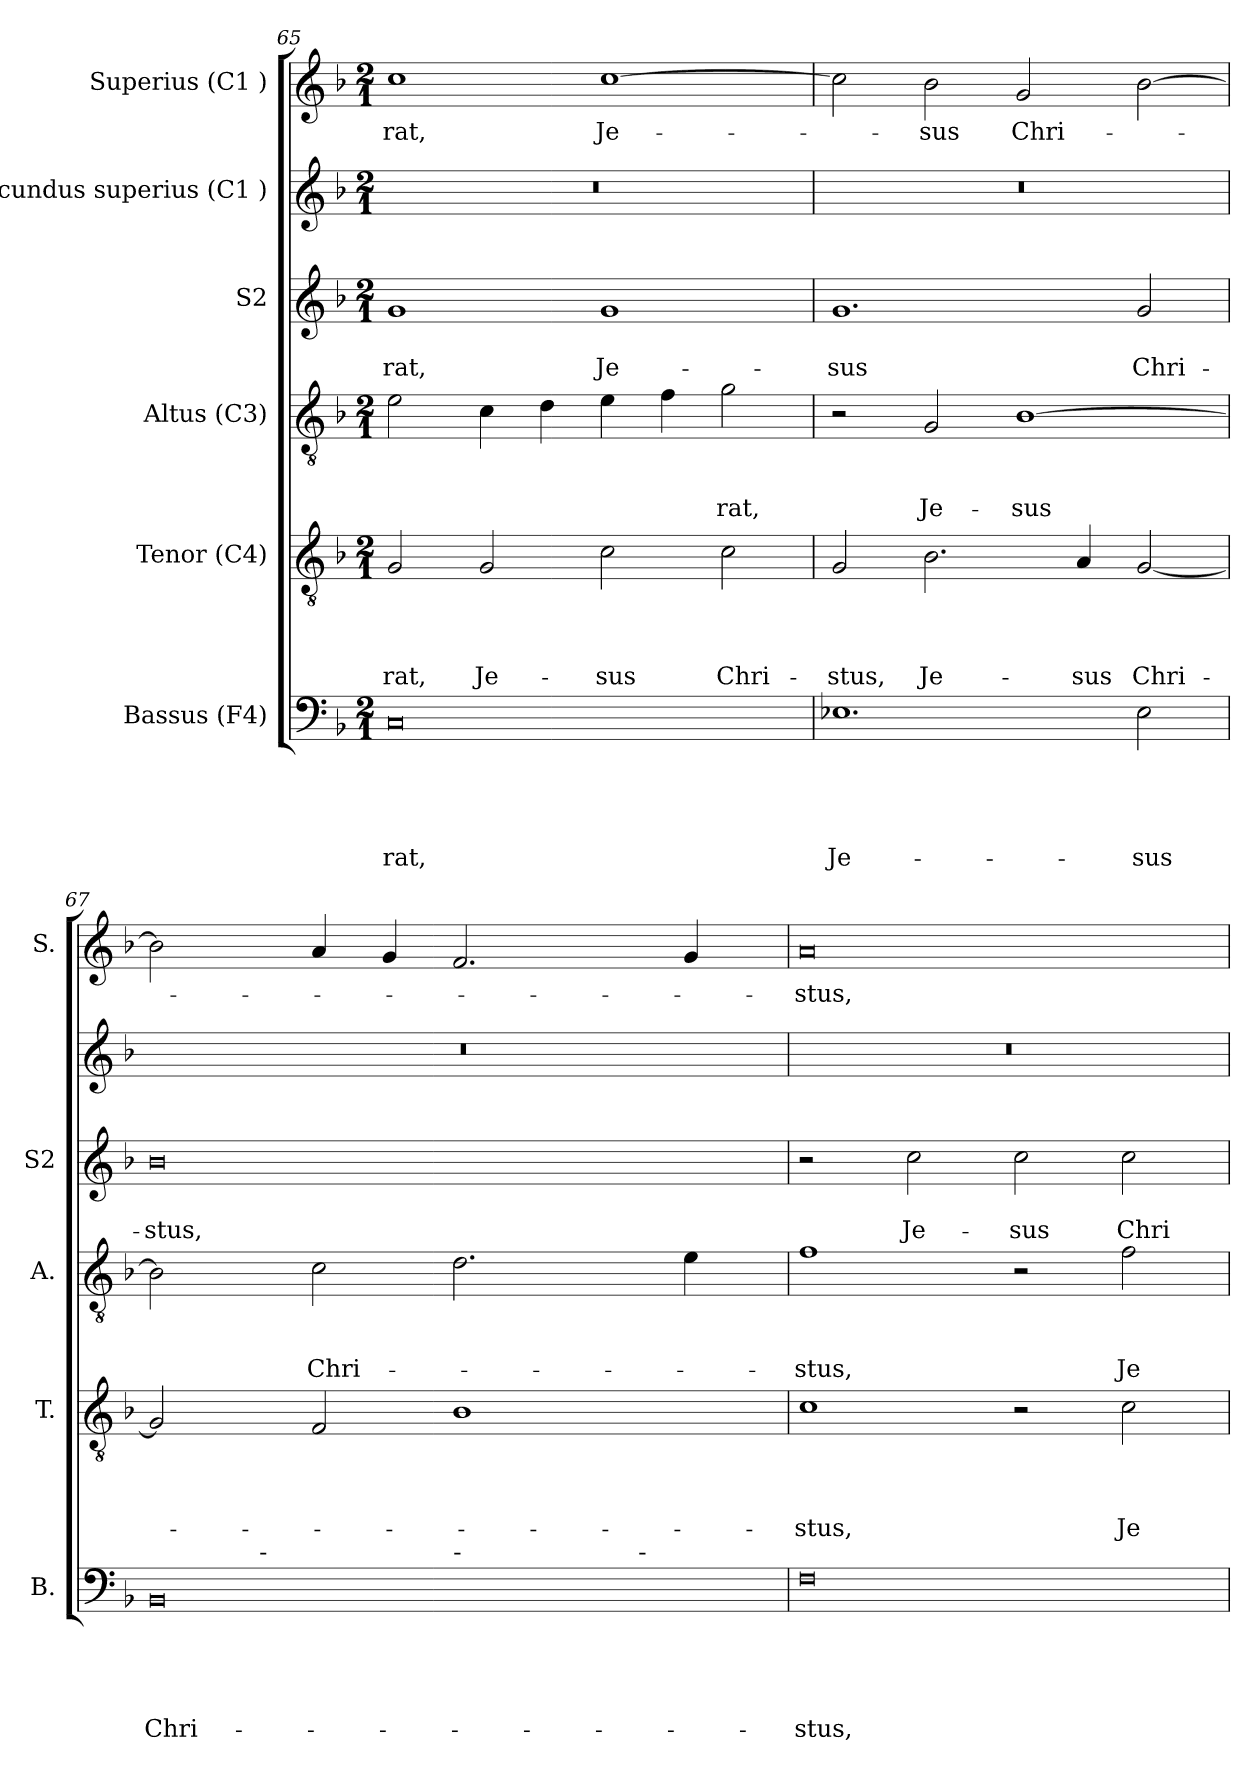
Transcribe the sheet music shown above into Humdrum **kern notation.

**kern	**text	**text	**text	**text	**text	**kern	**text	**text	**text	**text	**kern	**text	**text	**text	**kern	**text	**text	**kern	**kern	**text
*part6	*part6	*part6	*part6	*part6	*part6	*part5	*part5	*part5	*part5	*part5	*part4	*part4	*part4	*part4	*part3	*part3	*part3	*part2	*part1	*part1
*staff6	*staff6	*staff6	*staff6	*staff6	*staff6	*staff5	*staff5	*staff5	*staff5	*staff5	*staff4	*staff4	*staff4	*staff4	*staff3	*staff3	*staff3	*staff2	*staff1	*staff1
*I"Bassus (F4)	*	*	*	*	*	*I"Tenor (C4)	*	*	*	*	*I"Altus (C3)	*	*	*	*I"S2	*	*	*I"Secundus superius (C1 )	*I"Superius (C1 )	*
*I'B.	*	*	*	*	*	*I'T.	*	*	*	*	*I'A.	*	*	*	*I'S2	*	*	*	*I'S.	*
*clefF4	*	*	*	*	*	*clefGv2	*	*	*	*	*clefGv2	*	*	*	*clefG2	*	*	*clefG2	*clefG2	*
*k[b-]	*	*	*	*	*	*k[b-]	*	*	*	*	*k[b-]	*	*	*	*k[b-]	*	*	*k[b-]	*k[b-]	*
*F:	*	*	*	*	*	*F:	*	*	*	*	*F:	*	*	*	*F:	*	*	*F:	*F:	*
*M2/1	*	*	*	*	*	*M2/1	*	*	*	*	*M2/1	*	*	*	*M2/1	*	*	*M2/1	*M2/1	*
=65	=65	=65	=65	=65	=65	=65	=65	=65	=65	=65	=65	=65	=65	=65	=65	=65	=65	=65	=65	=65
!	!	!	!	!	!LO:LY:b	!	!	!	!	!LO:LY:b	!	!	!	!	!	!	!LO:LY:b	!	!	!LO:LY:b
0C	.	.	.	.	-rat,	2G/	.	.	.	-rat,	2e\	.	.	.	1g	.	-rat,	0r	1cc	-rat,
!	!	!	!	!	!	!	!	!	!	!LO:LY:b	!	!	!	!	!	!	!	!	!	!
.	.	.	.	.	.	2G/	.	.	.	Je-	4c\	.	.	.	.	.	.	.	.	.
.	.	.	.	.	.	.	.	.	.	.	4d\	.	.	.	.	.	.	.	.	.
!	!	!	!	!	!	!	!	!	!	!LO:LY:b	!	!	!	!	!	!	!LO:LY:b	!	!	!LO:LY:b
.	.	.	.	.	.	2c\	.	.	.	-sus	4e\	.	.	.	1g	.	Je-	.	[>1cc	Je-
.	.	.	.	.	.	.	.	.	.	.	4f\	.	.	.	.	.	.	.	.	.
!	!	!	!	!	!	!	!	!	!	!LO:LY:b	!	!	!	!LO:LY:b	!	!	!	!	!	!
.	.	.	.	.	.	2c\	.	.	.	Chri-	2g\	.	.	-rat,	.	.	.	.	.	.
=66	=66	=66	=66	=66	=66	=66	=66	=66	=66	=66	=66	=66	=66	=66	=66	=66	=66	=66	=66	=66
!	!	!	!	!	!LO:LY:b	!	!	!	!	!LO:LY:b	!	!	!	!	!	!	!LO:LY:b	!	!	!
1.E-X	.	.	.	.	Je-	2G/	.	.	.	-stus,	2r	.	.	.	1.g	.	-sus	0r	2cc\]	.
!	!	!	!	!	!	!	!	!	!	!LO:LY:b	!	!	!	!LO:LY:b	!	!	!	!	!	!LO:LY:b
.	.	.	.	.	.	2.B-\	.	.	.	Je-	2G/	.	.	Je-	.	.	.	.	2b-\	-sus
!	!	!	!	!	!	!	!	!	!	!	!	!	!	!LO:LY:b	!	!	!	!	!	!LO:LY:b
.	.	.	.	.	.	.	.	.	.	.	[<1B-	.	.	-sus	.	.	.	.	2g/	Chri-
!	!	!	!	!	!	!	!	!	!	!LO:LY:b	!	!	!	!	!	!	!	!	!	!
.	.	.	.	.	.	4A/	.	.	.	-sus	.	.	.	.	.	.	.	.	.	.
!	!	!	!	!	!LO:LY:b	!	!	!	!	!LO:LY:b	!	!	!	!	!	!	!LO:LY:b	!	!	!
2E-\	.	.	.	.	-sus	[<2G/	.	.	.	Chri-	.	.	.	.	2g/	.	Chri-	.	[<2b-\	.
!!LO:LB:g=z
=67	=67	=67	=67	=67	=67	=67	=67	=67	=67	=67	=67	=67	=67	=67	=67	=67	=67	=67	=67	=67
!	!	!	!	!	!LO:LY:b	!	!	!	!	!	!	!	!	!	!	!	!LO:LY:b	!	!	!
*^	*	*	*	*	*	*	*	*	*	*	*	*	*	*	*	*	*	*	*	*
*	*^	*	*	*	*	*	*	*	*	*	*	*	*	*	*	*	*	*	*	*	*
*	*	*^	*	*	*	*	*	*	*	*	*	*	*	*	*	*	*	*	*	*	*	*
0BB-	4ryy	1ryy	1ryy	.	.	.	.	Chri-	2G/]	.	.	.	.	2B-\]	.	.	.	0b-	.	-stus,	0r	2b-\]	.
.	16.ryy	.	.	.	.	.	.	.	.	.	.	.	.	.	.	.	.	.	.	.	.	.	.
!	!LO:TX:a:t=-	!	!	!	!	!	!	!	!	!	!	!	!	!	!	!	!	!	!	!	!	!	!
.	1ryy	.	.	.	.	.	.	.	.	.	.	.	.	.	.	.	.	.	.	.	.	.	.
!	!	!	!	!	!	!	!	!	!	!	!	!	!	!	!	!	!LO:LY:b	!	!	!	!	!	!
.	.	.	.	.	.	.	.	.	2F/	.	.	.	.	2c\	.	.	Chri-	.	.	.	.	4a/	.
.	.	.	.	.	.	.	.	.	.	.	.	.	.	.	.	.	.	.	.	.	.	4g/	.
!	!	!LO:TX:a:t=-	!	!	!	!	!	!	!	!	!	!	!	!	!	!	!	!	!	!	!	!	!
.	.	1ryy	2ryy	.	.	.	.	.	1B-	.	.	.	.	2.d\	.	.	.	.	.	.	.	2.f/	.
.	2ryy	.	.	.	.	.	.	.	.	.	.	.	.	.	.	.	.	.	.	.	.	.	.
.	.	.	8ryy	.	.	.	.	.	.	.	.	.	.	.	.	.	.	.	.	.	.	.	.
!	!	!	!LO:TX:a:t=-	!	!	!	!	!	!	!	!	!	!	!	!	!	!	!	!	!	!	!	!
.	.	.	4.ryy	.	.	.	.	.	.	.	.	.	.	.	.	.	.	.	.	.	.	.	.
.	.	.	.	.	.	.	.	.	.	.	.	.	.	4e\	.	.	.	.	.	.	.	4g/	.
.	8ryy	.	.	.	.	.	.	.	.	.	.	.	.	.	.	.	.	.	.	.	.	.	.
.	32ryy	.	.	.	.	.	.	.	.	.	.	.	.	.	.	.	.	.	.	.	.	.	.
=68	=68	=68	=68	=68	=68	=68	=68	=68	=68	=68	=68	=68	=68	=68	=68	=68	=68	=68	=68	=68	=68	=68	=68
!	!	!	!	!	!	!	!	!LO:LY:b	!	!	!	!	!LO:LY:b	!	!	!	!LO:LY:b	!	!	!	!	!	!LO:LY:b
*v	*v	*v	*v	*	*	*	*	*	*	*	*	*	*	*	*	*	*	*	*	*	*	*	*
0F	.	.	.	.	-stus,	1c	.	.	.	-stus,	1f	.	.	-stus,	2r	.	.	0r	0a	-stus,
!	!	!	!	!	!	!	!	!	!	!	!	!	!	!	!	!	!LO:LY:b	!	!	!
.	.	.	.	.	.	.	.	.	.	.	.	.	.	.	2cc\	.	Je-	.	.	.
!	!	!	!	!	!	!	!	!	!	!	!	!	!	!	!	!	!LO:LY:b	!	!	!
.	.	.	.	.	.	2r	.	.	.	.	2r	.	.	.	2cc\	.	-sus	.	.	.
!	!	!	!	!	!	!	!	!	!	!LO:LY:b	!	!	!	!LO:LY:b	!	!	!LO:LY:b	!	!	!
.	.	.	.	.	.	2c\	.	.	.	Je-	2f\	.	.	Je-	2cc\	.	Chri-	.	.	.
=	=	=	=	=	=	=	=	=	=	=	=	=	=	=	=	=	=	=	=	=
*-	*-	*-	*-	*-	*-	*-	*-	*-	*-	*-	*-	*-	*-	*-	*-	*-	*-	*-	*-	*-
